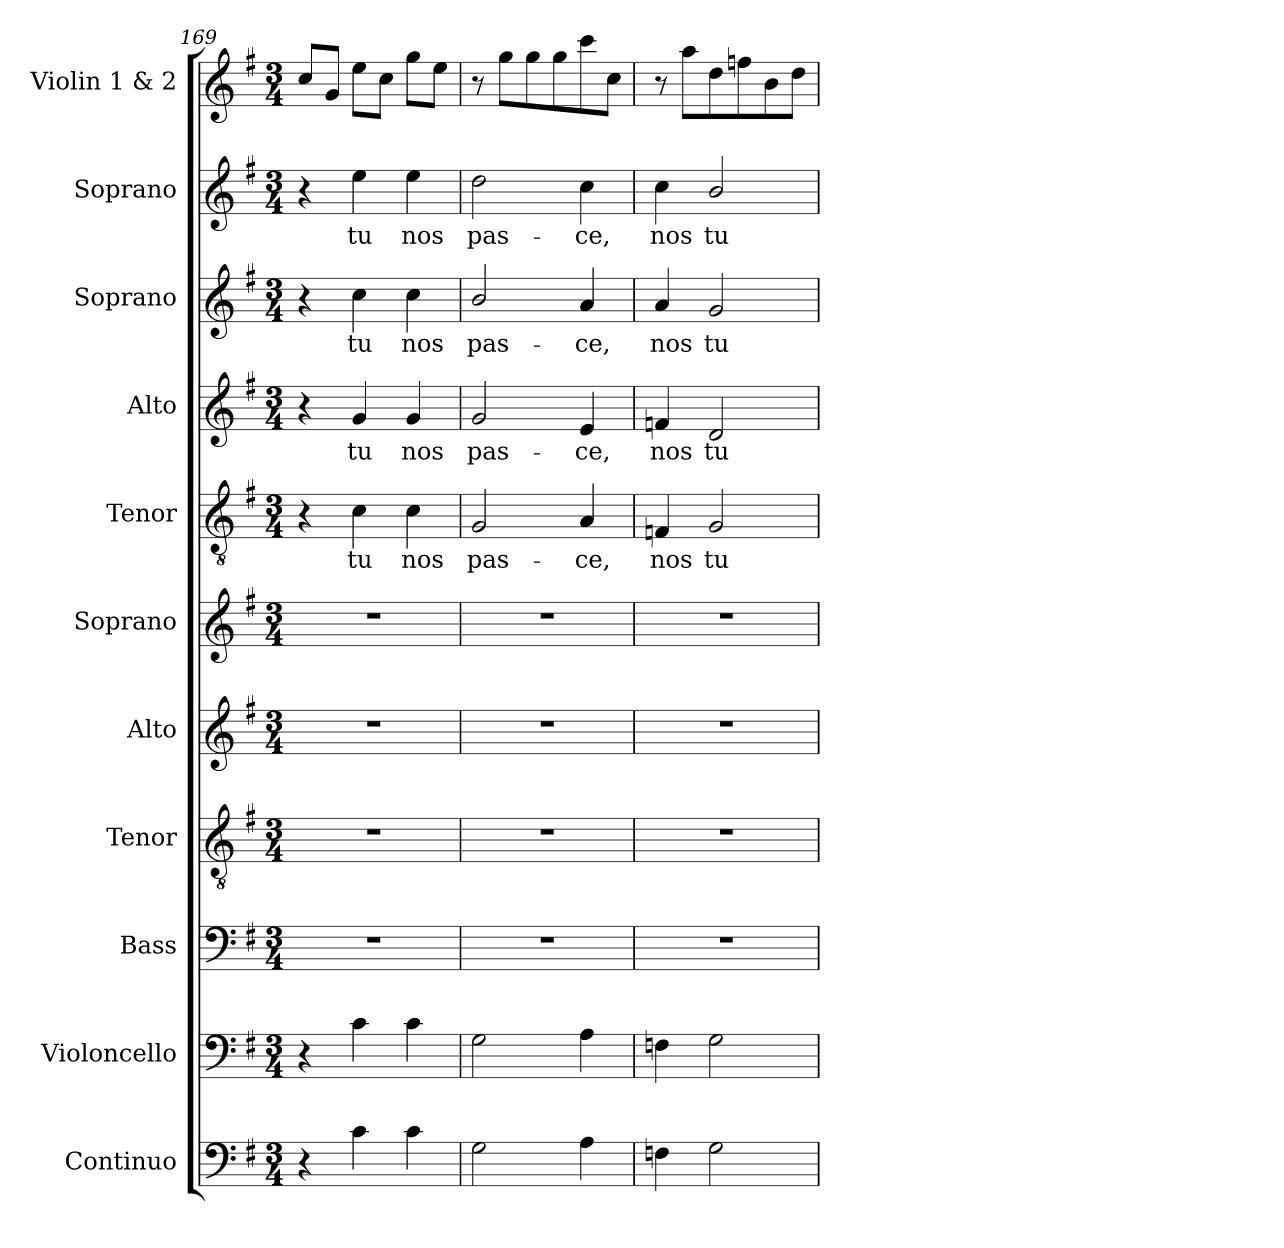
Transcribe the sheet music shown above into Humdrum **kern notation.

**kern	**kern	**kern	**kern	**kern	**kern	**kern	**text	**kern	**text	**kern	**text	**kern	**text	**kern
*part11	*part10	*part9	*part8	*part7	*part6	*part5	*part5	*part4	*part4	*part3	*part3	*part2	*part2	*part1
*staff11	*staff10	*staff9	*staff8	*staff7	*staff6	*staff5	*staff5	*staff4	*staff4	*staff3	*staff3	*staff2	*staff2	*staff1
*I"Continuo	*I"Violoncello	*I"Bass	*I"Tenor	*I"Alto	*I"Soprano	*I"Tenor	*	*I"Alto	*	*I"Soprano	*	*I"Soprano	*	*I"Violin 1 & 2
*I'Cont.	*I'Vc.	*I'B.	*I'T.	*I'A.	*I'S.	*I'T.	*	*I'A.	*	*I'S.	*	*I'S.	*	*I'Vln. 1/2
*clefF4	*clefF4	*clefF4	*clefGv2	*clefG2	*clefG2	*clefGv2	*	*clefG2	*	*clefG2	*	*clefG2	*	*clefG2
*	*	*	*ITrd7c12	*	*	*ITrd7c12	*	*	*	*	*	*	*	*
*k[f#]	*k[f#]	*k[f#]	*k[f#]	*k[f#]	*k[f#]	*k[f#]	*	*k[f#]	*	*k[f#]	*	*k[f#]	*	*k[f#]
*G:	*G:	*G:	*G:	*G:	*G:	*G:	*	*G:	*	*G:	*	*G:	*	*G:
*M3/4	*M3/4	*M3/4	*M3/4	*M3/4	*M3/4	*M3/4	*	*M3/4	*	*M3/4	*	*M3/4	*	*M3/4
=169	=169	=169	=169	=169	=169	=169	=169	=169	=169	=169	=169	=169	=169	=169
!	!	!LO:N:vis=1	!LO:N:vis=1	!LO:N:vis=1	!LO:N:vis=1	!	!	!	!	!	!	!	!	!
4r	4r	2.r	2.r	2.r	2.r	4r	.	4r	.	4r	.	4r	.	8cci/L
.	.	.	.	.	.	.	.	.	.	.	.	.	.	8gi/J
!	!	!	!	!	!	!	!LO:LY:b:color=#000000	!	!	!	!	!	!	!
!	!	!	!	!	!	!	!	!	!LO:LY:b:color=#000000	!	!	!	!	!
!	!	!	!	!	!	!	!	!	!	!	!LO:LY:b:color=#000000	!	!	!
!	!	!	!	!	!	!	!	!	!	!	!	!	!LO:LY:b:color=#000000	!
4ci\	4ci\	.	.	.	.	4Ci\	tu	4gi/	tu	4cci\	tu	4eei\	tu	8eei\L
.	.	.	.	.	.	.	.	.	.	.	.	.	.	8cci\J
!	!	!	!	!	!	!	!LO:LY:b:color=#000000	!	!	!	!	!	!	!
!	!	!	!	!	!	!	!	!	!LO:LY:b:color=#000000	!	!	!	!	!
!	!	!	!	!	!	!	!	!	!	!	!LO:LY:b:color=#000000	!	!	!
!	!	!	!	!	!	!	!	!	!	!	!	!	!LO:LY:b:color=#000000	!
4ci\	4ci\	.	.	.	.	4Ci\	nos	4gi/	nos	4cci\	nos	4eei\	nos	8ggi\L
.	.	.	.	.	.	.	.	.	.	.	.	.	.	8eei\J
=170	=170	=170	=170	=170	=170	=170	=170	=170	=170	=170	=170	=170	=170	=170
!	!	!LO:N:vis=1	!LO:N:vis=1	!LO:N:vis=1	!LO:N:vis=1	!	!	!	!	!	!	!	!	!
!	!	!	!	!	!	!	!LO:LY:b:color=#000000	!	!	!	!	!	!	!
!	!	!	!	!	!	!	!	!	!LO:LY:b:color=#000000	!	!	!	!	!
!	!	!	!	!	!	!	!	!	!	!	!LO:LY:b:color=#000000	!	!	!
!	!	!	!	!	!	!	!	!	!	!	!	!	!LO:LY:b:color=#000000	!
2Gi\	2Gi\	2.r	2.r	2.r	2.r	2GGi/	pas-	2gi/	pas-	2bi/	pas-	2ddi\	pas-	8r
.	.	.	.	.	.	.	.	.	.	.	.	.	.	8ggi\L
.	.	.	.	.	.	.	.	.	.	.	.	.	.	8ggi\
.	.	.	.	.	.	.	.	.	.	.	.	.	.	8ggi\
!	!	!	!	!	!	!	!LO:LY:b:color=#000000	!	!	!	!	!	!	!
!	!	!	!	!	!	!	!	!	!LO:LY:b:color=#000000	!	!	!	!	!
!	!	!	!	!	!	!	!	!	!	!	!LO:LY:b:color=#000000	!	!	!
!	!	!	!	!	!	!	!	!	!	!	!	!	!LO:LY:b:color=#000000	!
4Ai\	4Ai\	.	.	.	.	4AAi/	-ce,	4ei/	-ce,	4ai/	-ce,	4cci\	-ce,	8ccci\
.	.	.	.	.	.	.	.	.	.	.	.	.	.	8cci\J
!!LO:PB:g=z
=171	=171	=171	=171	=171	=171	=171	=171	=171	=171	=171	=171	=171	=171	=171
!	!	!LO:N:vis=1	!LO:N:vis=1	!LO:N:vis=1	!LO:N:vis=1	!	!	!	!	!	!	!	!	!
!	!	!	!	!	!	!	!LO:LY:b:color=#000000	!	!	!	!	!	!	!
!	!	!	!	!	!	!	!	!	!LO:LY:b:color=#000000	!	!	!	!	!
!	!	!	!	!	!	!	!	!	!	!	!LO:LY:b:color=#000000	!	!	!
!	!	!	!	!	!	!	!	!	!	!	!	!	!LO:LY:b:color=#000000	!
4Fni\	4Fni\	2.r	2.r	2.r	2.r	4FFni/	nos	4fni/	nos	4ai/	nos	4cci\	nos	8r
.	.	.	.	.	.	.	.	.	.	.	.	.	.	8aai\L
!	!	!	!	!	!	!	!LO:LY:b:color=#000000	!	!	!	!	!	!	!
!	!	!	!	!	!	!	!	!	!LO:LY:b:color=#000000	!	!	!	!	!
!	!	!	!	!	!	!	!	!	!	!	!LO:LY:b:color=#000000	!	!	!
!	!	!	!	!	!	!	!	!	!	!	!	!	!LO:LY:b:color=#000000	!
2Gi\	2Gi\	.	.	.	.	2GGi/	tu-	2di/	tu-	2gi/	tu-	2bi/	tu-	8ddi\
.	.	.	.	.	.	.	.	.	.	.	.	.	.	8ffni\
.	.	.	.	.	.	.	.	.	.	.	.	.	.	8bi\
.	.	.	.	.	.	.	.	.	.	.	.	.	.	8ddi\J
=	=	=	=	=	=	=	=	=	=	=	=	=	=	=
*-	*-	*-	*-	*-	*-	*-	*-	*-	*-	*-	*-	*-	*-	*-
